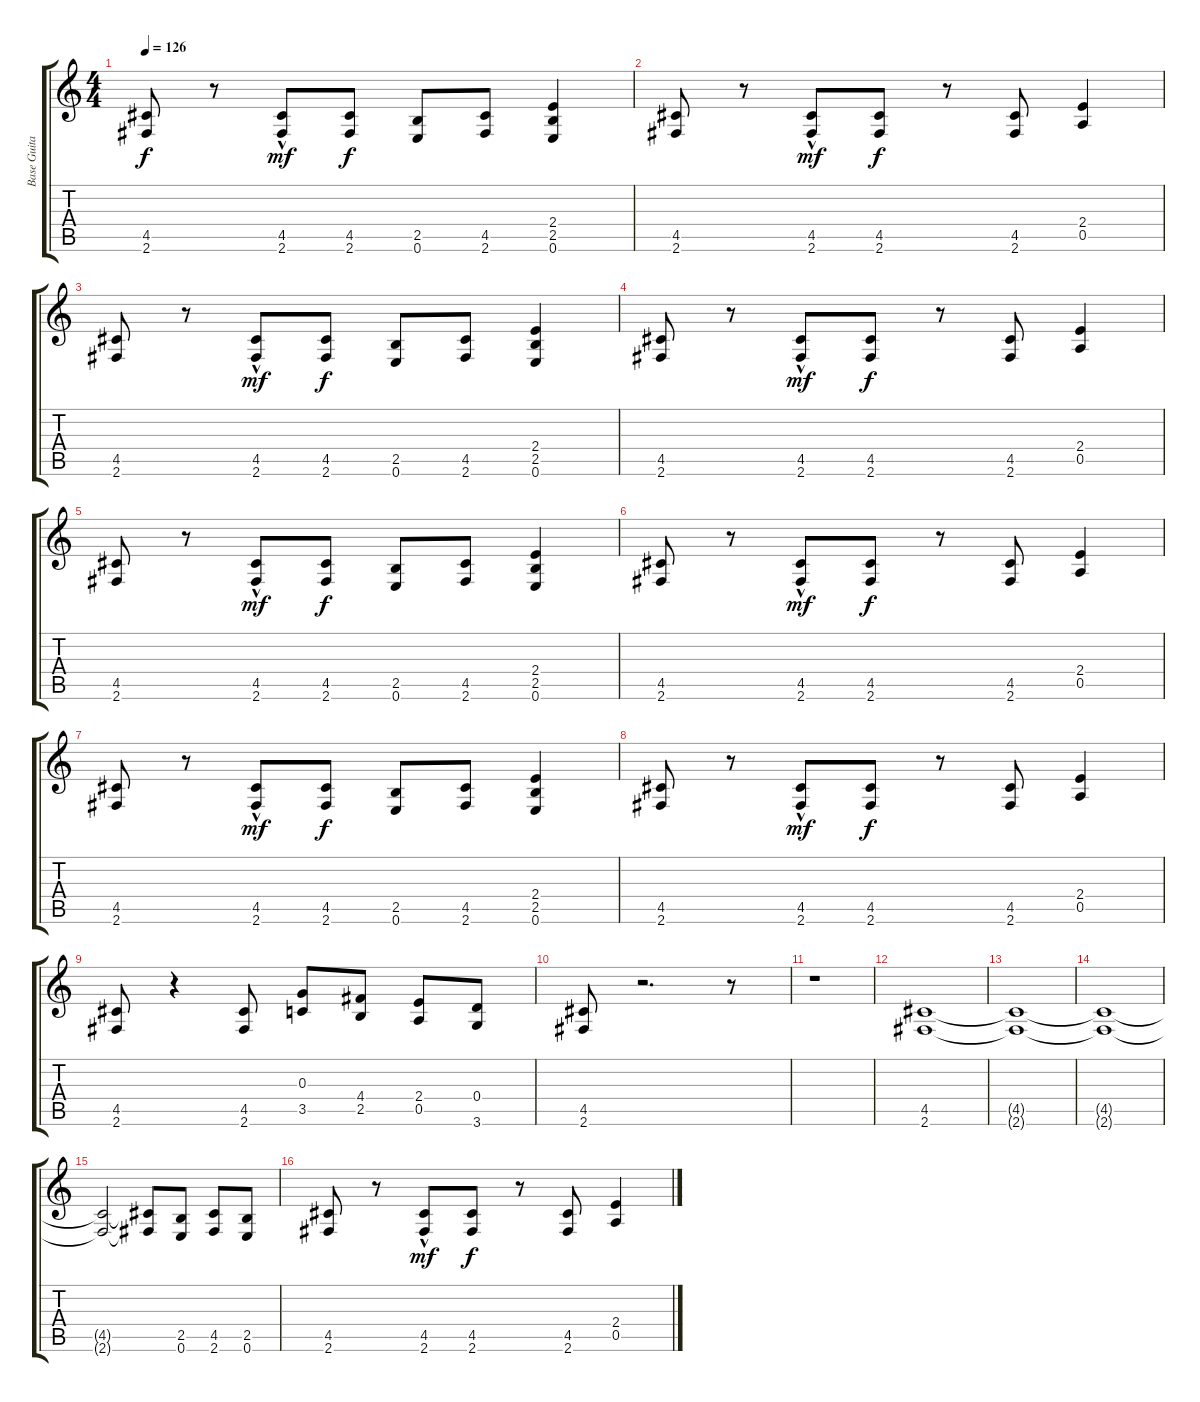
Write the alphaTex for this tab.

\track ("Base Guitar" "Base Guita") {instrument distortionguitar}
\staff {score tabs}
\tuning (E4 B3 G3 D3 A2 E2) {hide}
\ts (4 4)
\tempo 126
\clef g2
\ks c
(4.5 2.6).8{dy f} r.8 (4.5{hac} 2.6).8{dy mf} (4.5 2.6).8{dy f} (2.5 0.6).8 (4.5 2.6).8 (2.4 2.5 0.6).4 |
(4.5 2.6).8 r.8 (4.5{hac} 2.6).8{dy mf} (4.5 2.6).8{dy f} r.8 (4.5 2.6).8 (2.4 0.5).4 |
(4.5 2.6).8 r.8 (4.5{hac} 2.6).8{dy mf} (4.5 2.6).8{dy f} (2.5 0.6).8 (4.5 2.6).8 (2.4 2.5 0.6).4 |
(4.5 2.6).8 r.8 (4.5{hac} 2.6).8{dy mf} (4.5 2.6).8{dy f} r.8 (4.5 2.6).8 (2.4 0.5).4 |
(4.5 2.6).8 r.8 (4.5{hac} 2.6).8{dy mf} (4.5 2.6).8{dy f} (2.5 0.6).8 (4.5 2.6).8 (2.4 2.5 0.6).4 |
(4.5 2.6).8 r.8 (4.5{hac} 2.6).8{dy mf} (4.5 2.6).8{dy f} r.8 (4.5 2.6).8 (2.4 0.5).4 |
(4.5 2.6).8 r.8 (4.5{hac} 2.6).8{dy mf} (4.5 2.6).8{dy f} (2.5 0.6).8 (4.5 2.6).8 (2.4 2.5 0.6).4 |
(4.5 2.6).8 r.8 (4.5{hac} 2.6).8{dy mf} (4.5 2.6).8{dy f} r.8 (4.5 2.6).8 (2.4 0.5).4 |
(4.5 2.6).8 r.4 (4.5 2.6).8 (0.3 3.5).8 (4.4 2.5).8 (2.4 0.5).8 (0.4 3.6).8 |
(4.5 2.6).8 r.2{d} r.8 |
r.1 |
(4.5 2.6).1 |
(4.5{t} 2.6{t}).1 |
(4.5{t} 2.6{t}).1 |
(4.5{t} 2.6{t}).2 (4.5{t} 2.6{t}).8 (2.5 0.6).8 (4.5 2.6).8 (2.5 0.6).8 |
(4.5 2.6).8 r.8 (4.5{hac} 2.6).8{dy mf} (4.5 2.6).8{dy f} r.8 (4.5 2.6).8 (2.4 0.5).4
